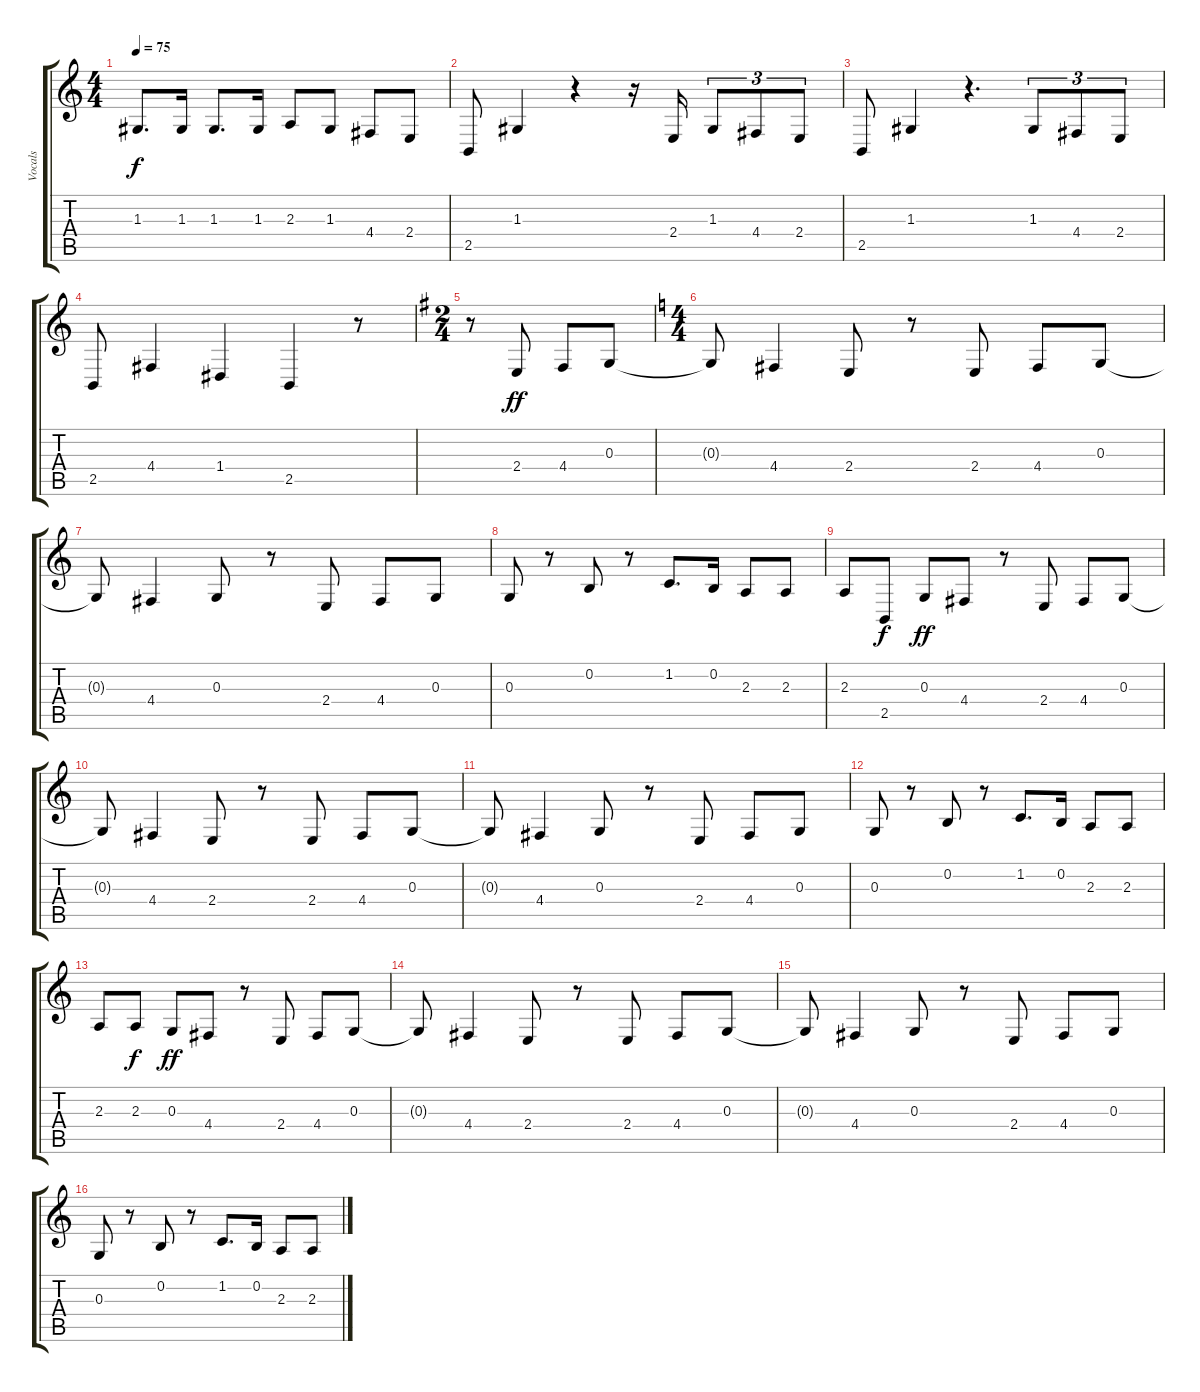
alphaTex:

\track ("Vocals" "Vocals") {instrument tenorsax}
\staff {score tabs}
\tuning (E4 B3 G3 D3 A2 E2) {hide}
\ts (4 4)
\tempo 75
\clef g2
\ks c
1.3.8{d dy f} 1.3.16 1.3.8{d} 1.3.16 2.3.8 1.3.8 4.4.8 2.4.8 |
2.5.8 1.3.4 r.4 r.16 2.4.16 1.3.8{tu (3 2)} 4.4.8{tu (3 2)} 2.4.8{tu (3 2)} |
2.5.8 1.3.4 r.4{d} 1.3.8{tu (3 2)} 4.4.8{tu (3 2)} 2.4.8{tu (3 2)} |
2.5.8 4.4.4 1.4.4 2.5.4 r.8 |
\ts (2 4)
\ks g
r.8 2.4.8{dy ff} 4.4.8 0.3.8 |
\ts (4 4)
\ks c
0.3{t}.8 4.4.4 2.4.8 r.8 2.4.8 4.4.8 0.3.8 |
0.3{t}.8 4.4.4 0.3.8 r.8 2.4.8 4.4.8 0.3.8 |
0.3.8 r.8 0.2.8 r.8 1.2.8{d} 0.2.16 2.3.8 2.3.8 |
2.3.8 2.5.8{dy f} 0.3.8{dy ff} 4.4.8 r.8 2.4.8 4.4.8 0.3.8 |
0.3{t}.8 4.4.4 2.4.8 r.8 2.4.8 4.4.8 0.3.8 |
0.3{t}.8 4.4.4 0.3.8 r.8 2.4.8 4.4.8 0.3.8 |
0.3.8 r.8 0.2.8 r.8 1.2.8{d} 0.2.16 2.3.8 2.3.8 |
2.3.8 2.3.8{dy f} 0.3.8{dy ff} 4.4.8 r.8 2.4.8 4.4.8 0.3.8 |
0.3{t}.8 4.4.4 2.4.8 r.8 2.4.8 4.4.8 0.3.8 |
0.3{t}.8 4.4.4 0.3.8 r.8 2.4.8 4.4.8 0.3.8 |
0.3.8 r.8 0.2.8 r.8 1.2.8{d} 0.2.16 2.3.8 2.3.8
